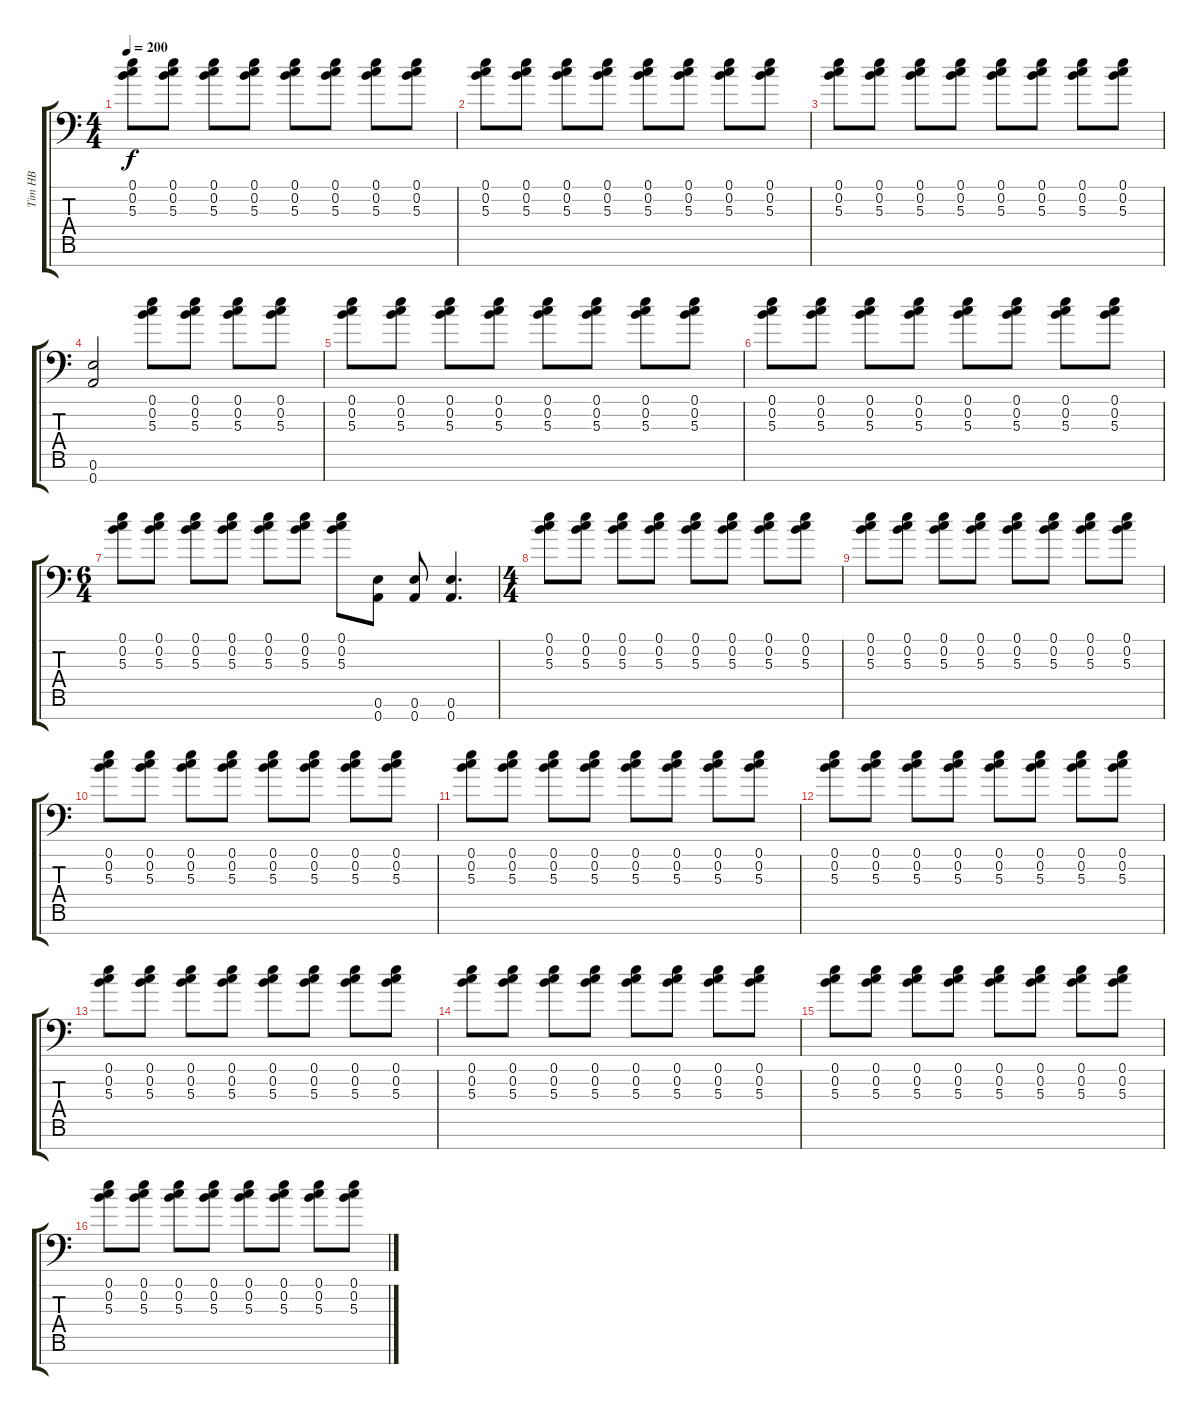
\track ("Tim HB" "Tim HB") {instrument distortionguitar}
\staff {score tabs}
\tuning (E4 B3 G3 D3 A2 E2 A1) {hide}
\ts (4 4)
\tempo 200
\clef f4
\ks c
(0.1 0.2 5.3).8{dy f} (0.1 0.2 5.3).8 (0.1 0.2 5.3).8 (0.1 0.2 5.3).8 (0.1 0.2 5.3).8 (0.1 0.2 5.3).8 (0.1 0.2 5.3).8 (0.1 0.2 5.3).8 |
(0.1 0.2 5.3).8 (0.1 0.2 5.3).8 (0.1 0.2 5.3).8 (0.1 0.2 5.3).8 (0.1 0.2 5.3).8 (0.1 0.2 5.3).8 (0.1 0.2 5.3).8 (0.1 0.2 5.3).8 |
(0.1 0.2 5.3).8 (0.1 0.2 5.3).8 (0.1 0.2 5.3).8 (0.1 0.2 5.3).8 (0.1 0.2 5.3).8 (0.1 0.2 5.3).8 (0.1 0.2 5.3).8 (0.1 0.2 5.3).8 |
(0.6 0.7).2 (0.1 0.2 5.3).8 (0.1 0.2 5.3).8 (0.1 0.2 5.3).8 (0.1 0.2 5.3).8 |
(0.1 0.2 5.3).8 (0.1 0.2 5.3).8 (0.1 0.2 5.3).8 (0.1 0.2 5.3).8 (0.1 0.2 5.3).8 (0.1 0.2 5.3).8 (0.1 0.2 5.3).8 (0.1 0.2 5.3).8 |
(0.1 0.2 5.3).8 (0.1 0.2 5.3).8 (0.1 0.2 5.3).8 (0.1 0.2 5.3).8 (0.1 0.2 5.3).8 (0.1 0.2 5.3).8 (0.1 0.2 5.3).8 (0.1 0.2 5.3).8 |
\ts (6 4)
(0.1 0.2 5.3).8 (0.1 0.2 5.3).8 (0.1 0.2 5.3).8 (0.1 0.2 5.3).8 (0.1 0.2 5.3).8 (0.1 0.2 5.3).8 (0.1 0.2 5.3).8 (0.6 0.7).8 (0.6 0.7).8 (0.6 0.7).4{d} |
\ts (4 4)
(0.1 0.2 5.3).8 (0.1 0.2 5.3).8 (0.1 0.2 5.3).8 (0.1 0.2 5.3).8 (0.1 0.2 5.3).8 (0.1 0.2 5.3).8 (0.1 0.2 5.3).8 (0.1 0.2 5.3).8 |
(0.1 0.2 5.3).8 (0.1 0.2 5.3).8 (0.1 0.2 5.3).8 (0.1 0.2 5.3).8 (0.1 0.2 5.3).8 (0.1 0.2 5.3).8 (0.1 0.2 5.3).8 (0.1 0.2 5.3).8 |
(0.1 0.2 5.3).8 (0.1 0.2 5.3).8 (0.1 0.2 5.3).8 (0.1 0.2 5.3).8 (0.1 0.2 5.3).8 (0.1 0.2 5.3).8 (0.1 0.2 5.3).8 (0.1 0.2 5.3).8 |
(0.1 0.2 5.3).8 (0.1 0.2 5.3).8 (0.1 0.2 5.3).8 (0.1 0.2 5.3).8 (0.1 0.2 5.3).8 (0.1 0.2 5.3).8 (0.1 0.2 5.3).8 (0.1 0.2 5.3).8 |
(0.1 0.2 5.3).8 (0.1 0.2 5.3).8 (0.1 0.2 5.3).8 (0.1 0.2 5.3).8 (0.1 0.2 5.3).8 (0.1 0.2 5.3).8 (0.1 0.2 5.3).8 (0.1 0.2 5.3).8 |
(0.1 0.2 5.3).8 (0.1 0.2 5.3).8 (0.1 0.2 5.3).8 (0.1 0.2 5.3).8 (0.1 0.2 5.3).8 (0.1 0.2 5.3).8 (0.1 0.2 5.3).8 (0.1 0.2 5.3).8 |
(0.1 0.2 5.3).8 (0.1 0.2 5.3).8 (0.1 0.2 5.3).8 (0.1 0.2 5.3).8 (0.1 0.2 5.3).8 (0.1 0.2 5.3).8 (0.1 0.2 5.3).8 (0.1 0.2 5.3).8 |
(0.1 0.2 5.3).8 (0.1 0.2 5.3).8 (0.1 0.2 5.3).8 (0.1 0.2 5.3).8 (0.1 0.2 5.3).8 (0.1 0.2 5.3).8 (0.1 0.2 5.3).8 (0.1 0.2 5.3).8 |
(0.1 0.2 5.3).8 (0.1 0.2 5.3).8 (0.1 0.2 5.3).8 (0.1 0.2 5.3).8 (0.1 0.2 5.3).8 (0.1 0.2 5.3).8 (0.1 0.2 5.3).8 (0.1 0.2 5.3).8
